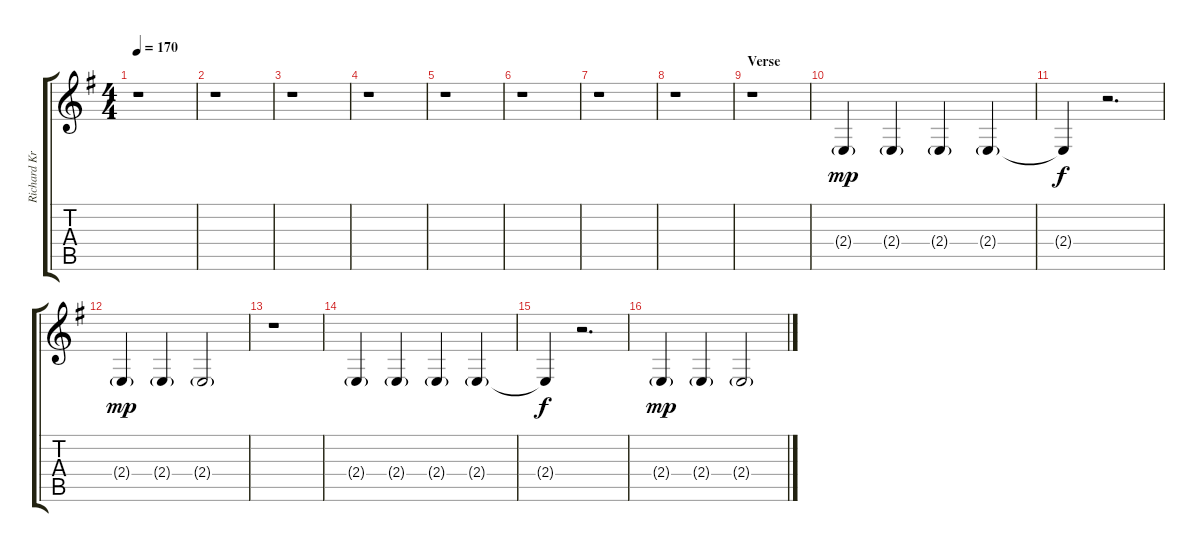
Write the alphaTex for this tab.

\track ("Richard Kruspe - Back Voice" "Richard Kr") {instrument altosax}
\staff {score tabs}
\tuning (E4 B3 G3 D3 A2 E2) {hide}
\ts (4 4)
\tempo 170
\clef g2
\ks g
r.1{dy mp} |
r.1 |
r.1 |
r.1 |
r.1 |
r.1 |
r.1 |
r.1 |
\section ("" "Verse ")
r.1 |
2.4{g}.4 2.4{g}.4 2.4{g}.4 2.4{g}.4 |
2.4{t}.4{dy f} r.2{d} |
2.4{g}.4{dy mp} 2.4{g}.4 2.4{g}.2 |
r.1 |
2.4{g}.4 2.4{g}.4 2.4{g}.4 2.4{g}.4 |
2.4{t}.4{dy f} r.2{d} |
2.4{g}.4{dy mp} 2.4{g}.4 2.4{g}.2
